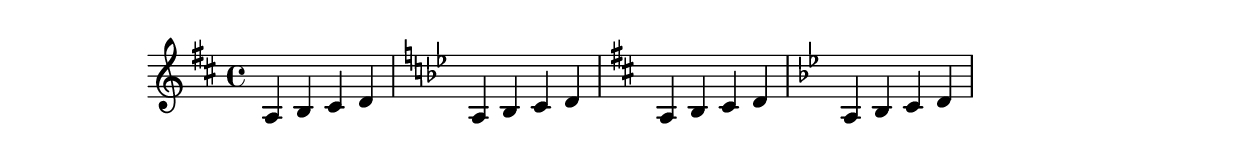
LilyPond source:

%% Do not edit this file; it is automatically
%% generated from LSR http://lsr.dsi.unimi.it
%% This file is in the public domain.
\version "2.13.10"

\header {
  lsrtags = "pitches"

%% Translation of GIT committish: 341940d3830b59f93a80131471d622c2818afddb
doctitlees = "Evitar que se impriman becuadros cuando cambia la armadura"

texidoces = "

Cuando cambia la armadura de la tonalidad, se imprimen becuadros
automáticamente para cancelar las alteraciones de las armaduras
anteriores.  Esto se puede evitar estableciendo al valor @qq{falso} la
propiedad @code{printKeyCancellation} del contexto @code{Staff}.

"

%% Translation of GIT committish: d96023d8792c8af202c7cb8508010c0d3648899d
doctitlede = "Auflösungzeichen nicht setzen wenn die Tonart wechselt"

texidocde = "
Wenn die Tonart wechselt, werden automatisch Auflösungszeichen ausgegeben,
um Versetzungszeichen der vorherigen Tonart aufzulösen.  Das kann
verhindert werden, indem die @code{printKeyCancellation}-Eigenschaft
im @code{Staff}-Kontext auf \"false\" gesetzt wird.
"
%% Translation of GIT committish: 59968a089729d7400f8ece38d5bc98dbb3656a2b
  texidocfr = "
Après un changement de tonalité, un bécarre est imprimé pour annuler
toute altération précédente.  Ceci peut être supprimé en réglant à
@code{\"false\"} la propriété @code{printKeyCancellation} du contexte
@code{Staff}. 

"

  doctitlefr = "Suppression des bécarres superflus après un changement de
tonalité"

  texidoc = "
When the key signature changes, natural signs are automatically printed
to cancel any accidentals from previous key signatures.  This may be
prevented by setting to @code{f} the @code{printKeyCancellation}
property in the @code{Staff} context.

"
  doctitle = "Preventing natural signs from being printed when the key signature changes"
} % begin verbatim

\relative c' {
  \key d \major
  a4 b cis d
  \key g \minor
  a4 bes c d
  \set Staff.printKeyCancellation = ##f
  \key d \major
  a4 b cis d
  \key g \minor
  a4 bes c d
}

